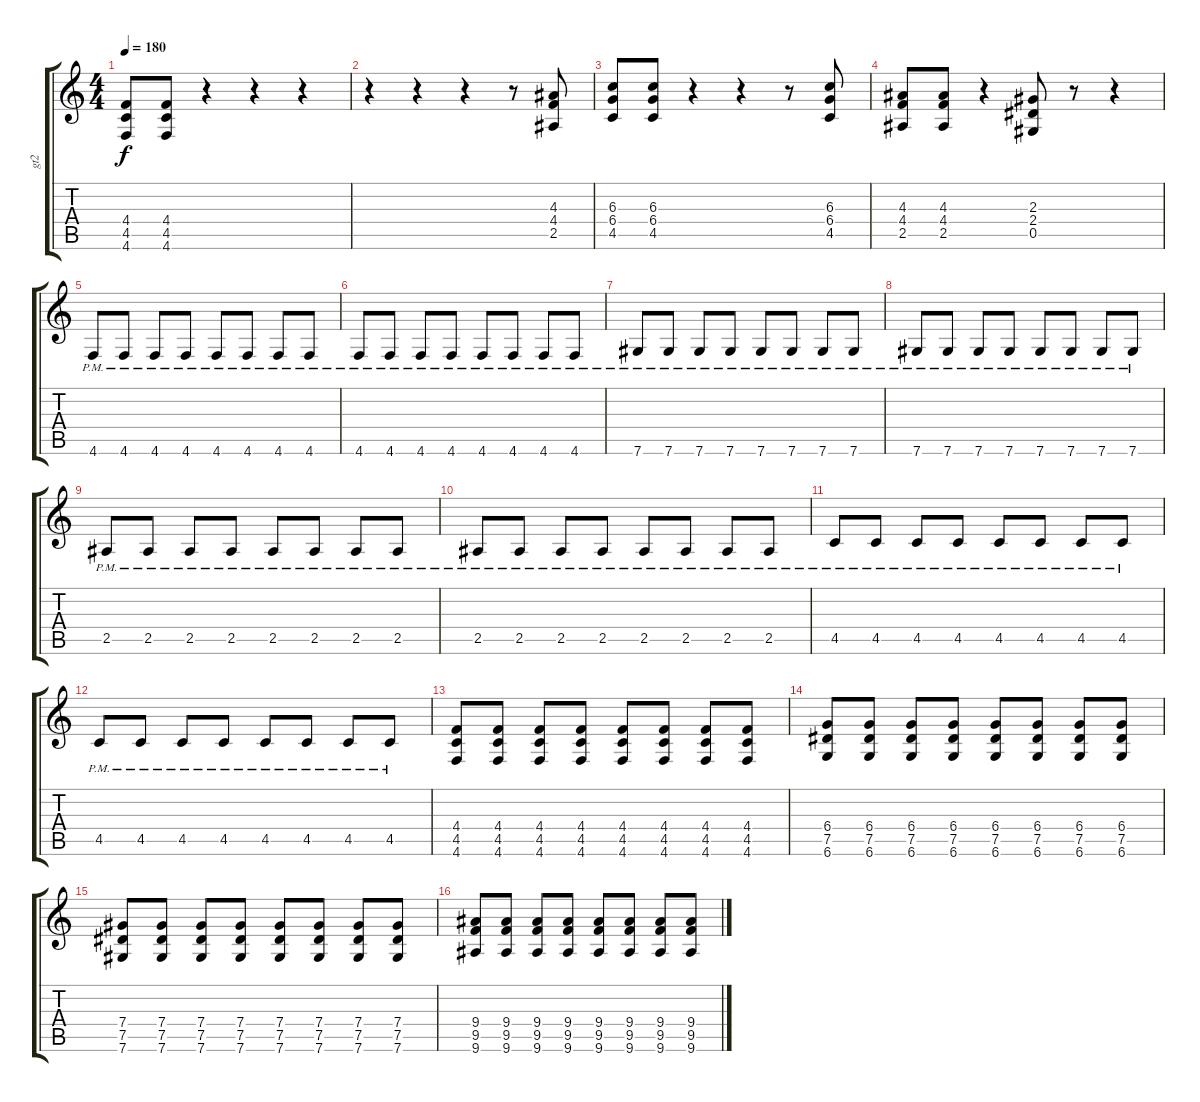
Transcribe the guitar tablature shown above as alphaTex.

\track ("gt2" "gt2") {instrument distortionguitar}
\staff {score tabs}
\tuning (Eb4 Bb3 Gb3 Db3 Ab2 Db2) {hide}
\ts (4 4)
\tempo 180
\clef g2
\ks c
(4.4 4.5 4.6).8{dy f} (4.4 4.5 4.6).8 r.4 r.4 r.4 |
r.4 r.4 r.4 r.8 (4.3 4.4 2.5).8 |
(6.3 6.4 4.5).8 (6.3 6.4 4.5).8 r.4 r.4 r.8 (6.3 6.4 4.5).8 |
(4.3 4.4 2.5).8 (4.3 4.4 2.5).8 r.4 (2.3 2.4 0.5).8 r.8 r.4 |
4.6{pm}.8 4.6{pm}.8 4.6{pm}.8 4.6{pm}.8 4.6{pm}.8 4.6{pm}.8 4.6{pm}.8 4.6{pm}.8 |
4.6{pm}.8 4.6{pm}.8 4.6{pm}.8 4.6{pm}.8 4.6{pm}.8 4.6{pm}.8 4.6{pm}.8 4.6{pm}.8 |
7.6{pm}.8 7.6{pm}.8 7.6{pm}.8 7.6{pm}.8 7.6{pm}.8 7.6{pm}.8 7.6{pm}.8 7.6{pm}.8 |
7.6{pm}.8 7.6{pm}.8 7.6{pm}.8 7.6{pm}.8 7.6{pm}.8 7.6{pm}.8 7.6{pm}.8 7.6{pm}.8 |
2.5{pm}.8 2.5{pm}.8 2.5{pm}.8 2.5{pm}.8 2.5{pm}.8 2.5{pm}.8 2.5{pm}.8 2.5{pm}.8 |
2.5{pm}.8 2.5{pm}.8 2.5{pm}.8 2.5{pm}.8 2.5{pm}.8 2.5{pm}.8 2.5{pm}.8 2.5{pm}.8 |
4.5{pm}.8 4.5{pm}.8 4.5{pm}.8 4.5{pm}.8 4.5{pm}.8 4.5{pm}.8 4.5{pm}.8 4.5{pm}.8 |
4.5{pm}.8 4.5{pm}.8 4.5{pm}.8 4.5{pm}.8 4.5{pm}.8 4.5{pm}.8 4.5{pm}.8 4.5{pm}.8 |
(4.4 4.5 4.6).8 (4.4 4.5 4.6).8 (4.4 4.5 4.6).8 (4.4 4.5 4.6).8 (4.4 4.5 4.6).8 (4.4 4.5 4.6).8 (4.4 4.5 4.6).8 (4.4 4.5 4.6).8 |
(6.4 7.5 6.6).8 (6.4 7.5 6.6).8 (6.4 7.5 6.6).8 (6.4 7.5 6.6).8 (6.4 7.5 6.6).8 (6.4 7.5 6.6).8 (6.4 7.5 6.6).8 (6.4 7.5 6.6).8 |
(7.4 7.5 7.6).8 (7.4 7.5 7.6).8 (7.4 7.5 7.6).8 (7.4 7.5 7.6).8 (7.4 7.5 7.6).8 (7.4 7.5 7.6).8 (7.4 7.5 7.6).8 (7.4 7.5 7.6).8 |
(9.4 9.5 9.6).8 (9.4 9.5 9.6).8 (9.4 9.5 9.6).8 (9.4 9.5 9.6).8 (9.4 9.5 9.6).8 (9.4 9.5 9.6).8 (9.4 9.5 9.6).8 (9.4 9.5 9.6).8
